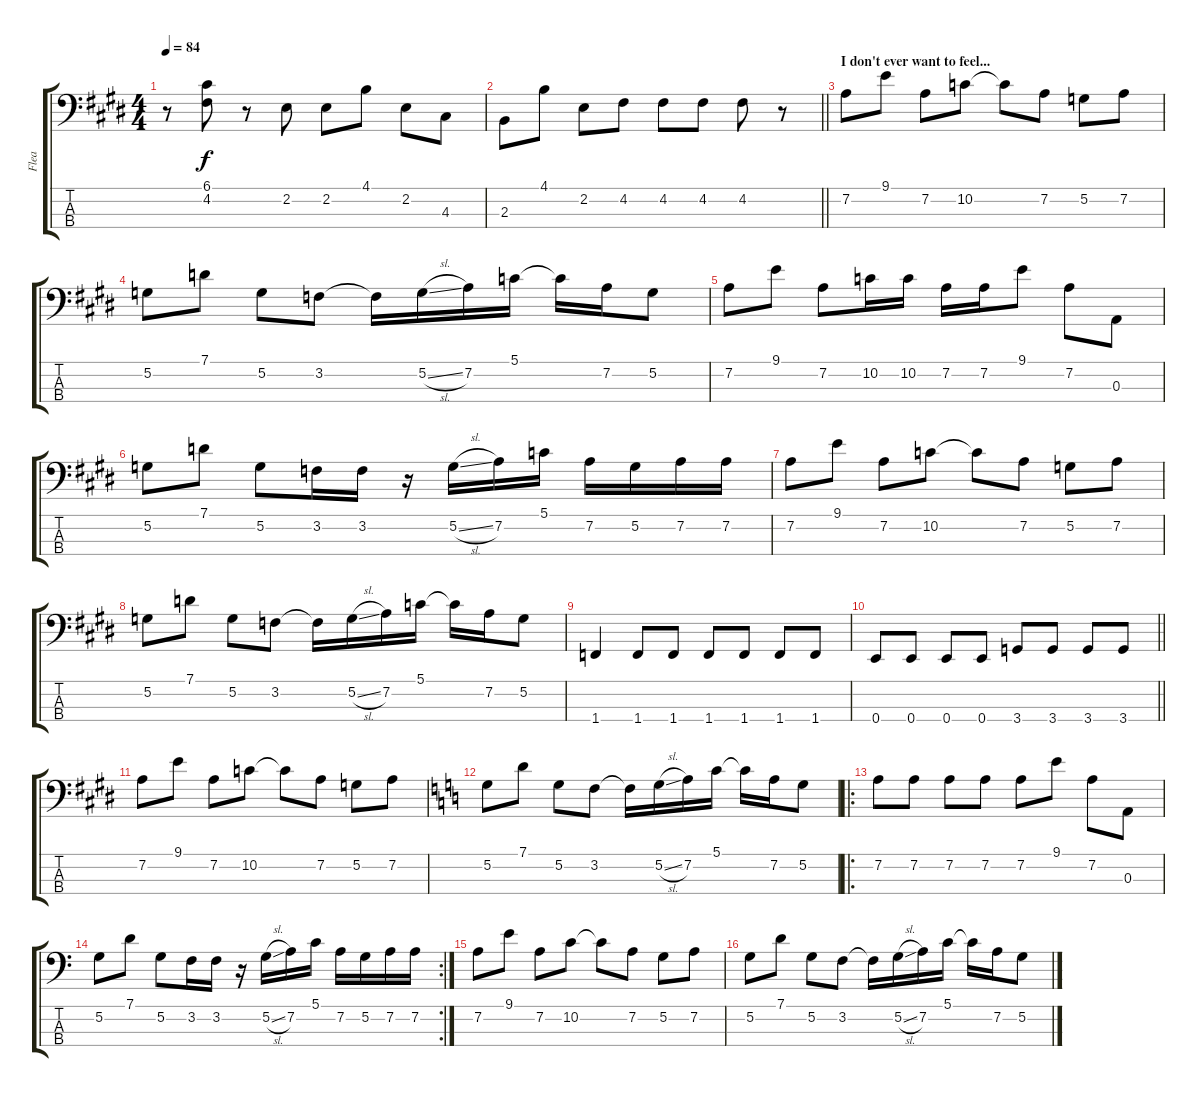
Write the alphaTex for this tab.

\track ("Flea" "Flea") {instrument electricbassfinger}
\staff {score tabs}
\tuning (G2 D2 A1 E1) {hide}
\ts (4 4)
\tempo 84
\clef f4
\ks e
r.8{dy f} (6.1 4.2).8 r.8 2.2.8 2.2.8 4.1.8 2.2.8 4.3.8 |
\barLineRight lightlight
\ks c#minor
2.3.8 4.1.8 2.2.8 4.2.8 4.2.8 4.2.8 4.2.8 r.8 |
\section ("" "I don't ever want to feel...")
7.2.8 9.1.8 7.2.8 10.2.8 10.2{t}.8 7.2.8 5.2.8 7.2.8 |
5.2.8 7.1.8 5.2.8 3.2.8 3.2{t}.16 5.2{sl}.16 7.2.16 5.1.16 5.1{t}.16 7.2.16 5.2.8 |
\ks e
7.2.8 9.1.8 7.2.8 10.2.16 10.2.16 7.2.16 7.2.16 9.1.8 7.2.8 0.3.8 |
\ks c#minor
5.2.8 7.1.8 5.2.8 3.2.16 3.2.16 r.16 5.2{sl}.16 7.2.16 5.1.16 7.2.16 5.2.16 7.2.16 7.2.16 |
7.2.8 9.1.8 7.2.8 10.2.8 10.2{t}.8 7.2.8 5.2.8 7.2.8 |
\ks e
5.2.8 7.1.8 5.2.8 3.2.8 3.2{t}.16 5.2{sl}.16 7.2.16 5.1.16 5.1{t}.16 7.2.16 5.2.8 |
\ks c#minor
1.4.4 1.4.8 1.4.8 1.4.8 1.4.8 1.4.8 1.4.8 |
\barLineRight lightlight
0.4.8 0.4.8 0.4.8 0.4.8 3.4.8 3.4.8 3.4.8 3.4.8 |
\ks e
7.2.8 9.1.8 7.2.8 10.2.8 10.2{t}.8 7.2.8 5.2.8 7.2.8 |
\ks c
5.2.8 7.1.8 5.2.8 3.2.8 3.2{t}.16 5.2{sl}.16 7.2.16 5.1.16 5.1{t}.16 7.2.16 5.2.8 |
\ro
7.2.8 7.2.8 7.2.8 7.2.8 7.2.8 9.1.8 7.2.8 0.3.8 |
\rc 2
5.2.8 7.1.8 5.2.8 3.2.16 3.2.16 r.16 5.2{sl}.16 7.2.16 5.1.16 7.2.16 5.2.16 7.2.16 7.2.16 |
7.2.8 9.1.8 7.2.8 10.2.8 10.2{t}.8 7.2.8 5.2.8 7.2.8 |
5.2.8 7.1.8 5.2.8 3.2.8 3.2{t}.16 5.2{sl}.16 7.2.16 5.1.16 5.1{t}.16 7.2.16 5.2.8
